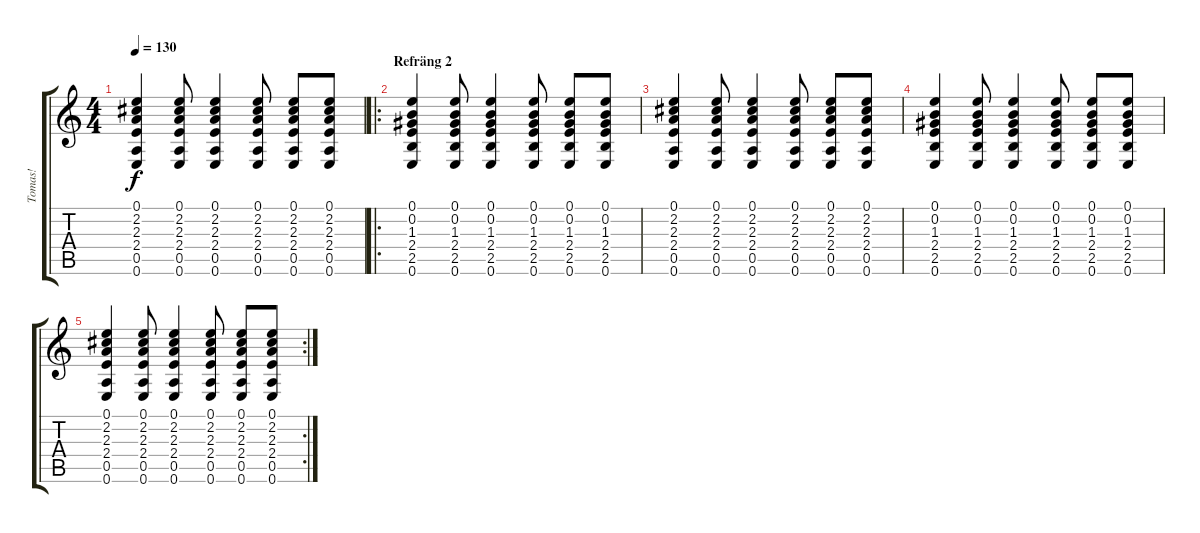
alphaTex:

\track ("Tomas!" "Tomas!") {instrument acousticguitarnylon}
\staff {score tabs}
\tuning (E4 B3 G3 D3 A2 E2) {hide}
\ts (4 4)
\tempo 130
\clef g2
\ks c
(0.1 2.2 2.3 2.4 0.5 0.6).4{dy f} (0.1 2.2 2.3 2.4 0.5 0.6).8 (0.1 2.2 2.3 2.4 0.5 0.6).4 (0.1 2.2 2.3 2.4 0.5 0.6).8 (0.1 2.2 2.3 2.4 0.5 0.6).8 (0.1 2.2 2.3 2.4 0.5 0.6).8 |
\ro
\section ("" "Refräng 2")
(0.1 0.2 1.3 2.4 2.5 0.6).4 (0.1 0.2 1.3 2.4 2.5 0.6).8 (0.1 0.2 1.3 2.4 2.5 0.6).4 (0.1 0.2 1.3 2.4 2.5 0.6).8 (0.1 0.2 1.3 2.4 2.5 0.6).8 (0.1 0.2 1.3 2.4 2.5 0.6).8 |
(0.1 2.2 2.3 2.4 0.5 0.6).4 (0.1 2.2 2.3 2.4 0.5 0.6).8 (0.1 2.2 2.3 2.4 0.5 0.6).4 (0.1 2.2 2.3 2.4 0.5 0.6).8 (0.1 2.2 2.3 2.4 0.5 0.6).8 (0.1 2.2 2.3 2.4 0.5 0.6).8 |
(0.1 0.2 1.3 2.4 2.5 0.6).4 (0.1 0.2 1.3 2.4 2.5 0.6).8 (0.1 0.2 1.3 2.4 2.5 0.6).4 (0.1 0.2 1.3 2.4 2.5 0.6).8 (0.1 0.2 1.3 2.4 2.5 0.6).8 (0.1 0.2 1.3 2.4 2.5 0.6).8 |
\rc 2
(0.1 2.2 2.3 2.4 0.5 0.6).4 (0.1 2.2 2.3 2.4 0.5 0.6).8 (0.1 2.2 2.3 2.4 0.5 0.6).4 (0.1 2.2 2.3 2.4 0.5 0.6).8 (0.1 2.2 2.3 2.4 0.5 0.6).8 (0.1 2.2 2.3 2.4 0.5 0.6).8
